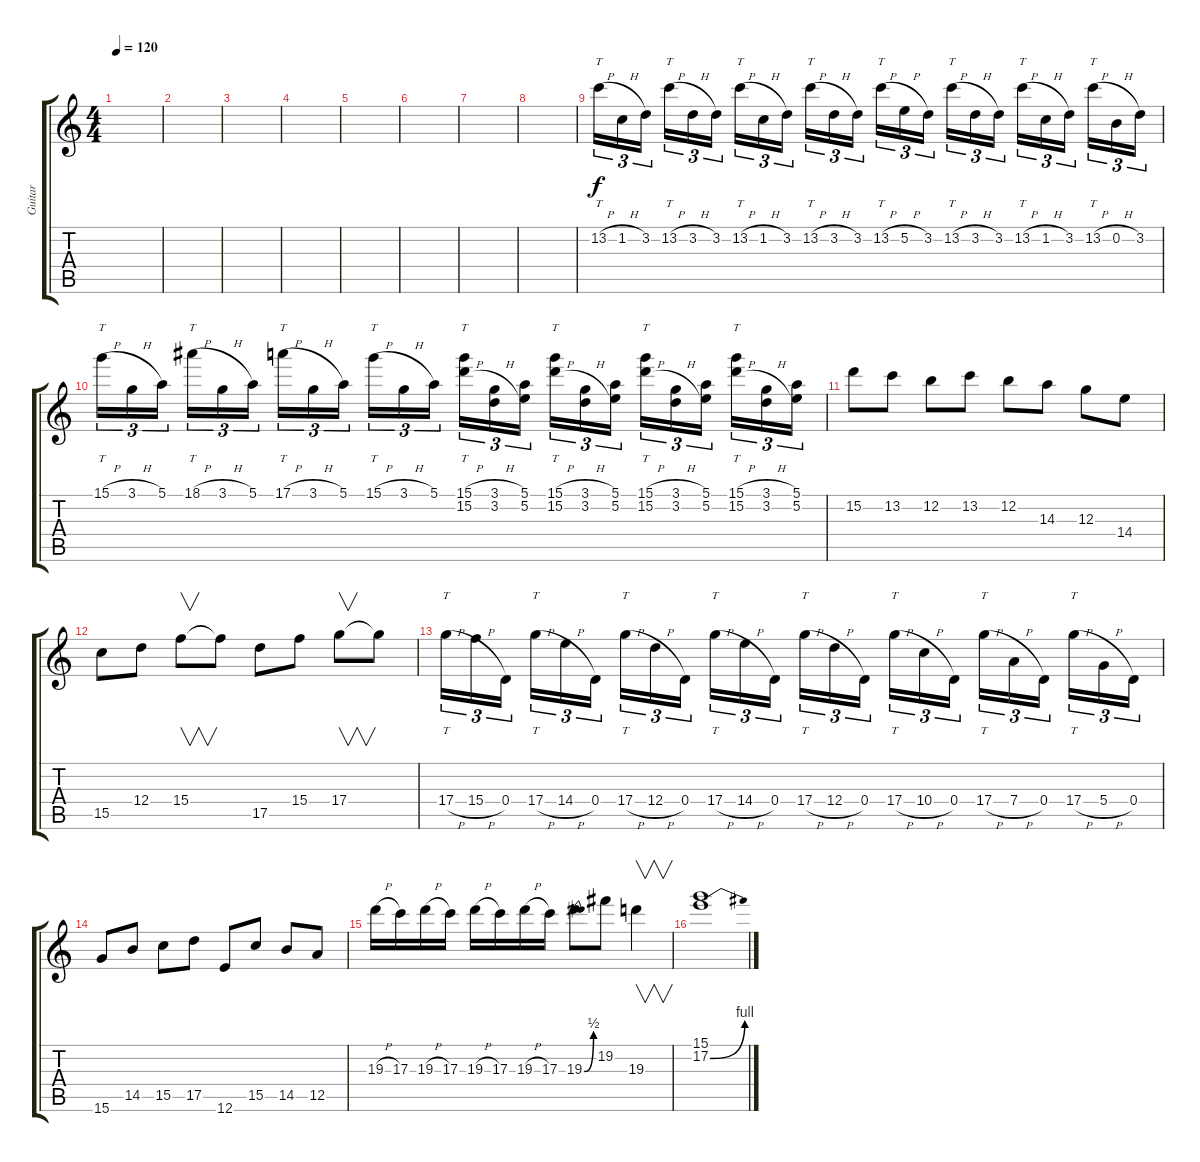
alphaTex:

\track ("Guitar" "Guitar") {instrument acousticguitarnylon}
\staff {score tabs}
\tuning (E4 B3 G3 D3 A2 E2) {hide}
\ts (4 4)
\tempo 120
\clef g2
\ks c
|
|
|
|
|
|
|
|
13.2{h}.16{tt tu (3 2) instrument overdrivenguitar} 1.2{h}.16{tu (3 2)} 3.2.16{tu (3 2)} 13.2{h}.16{tt tu (3 2)} 3.2{h}.16{tu (3 2)} 3.2.16{tu (3 2)} 13.2{h}.16{tt tu (3 2)} 1.2{h}.16{tu (3 2)} 3.2.16{tu (3 2)} 13.2{h}.16{tt tu (3 2)} 3.2{h}.16{tu (3 2)} 3.2.16{tu (3 2)} 13.2{h}.16{tt tu (3 2)} 5.2{h}.16{tu (3 2)} 3.2.16{tu (3 2)} 13.2{h}.16{tt tu (3 2)} 3.2{h}.16{tu (3 2)} 3.2.16{tu (3 2)} 13.2{h}.16{tt tu (3 2)} 1.2{h}.16{tu (3 2)} 3.2.16{tu (3 2)} 13.2{h}.16{tt tu (3 2)} 0.2{h}.16{tu (3 2)} 3.2.16{tu (3 2)} |
15.1{h}.16{tt tu (3 2)} 3.1{h}.16{tu (3 2)} 5.1.16{tu (3 2)} 18.1{h}.16{tt tu (3 2)} 3.1{h}.16{tu (3 2)} 5.1.16{tu (3 2)} 17.1{h}.16{tt tu (3 2)} 3.1{h}.16{tu (3 2)} 5.1.16{tu (3 2)} 15.1{h}.16{tt tu (3 2)} 3.1{h}.16{tu (3 2)} 5.1.16{tu (3 2)} (15.1{h} 15.2{h}).16{tt tu (3 2)} (3.1{h} 3.2{h}).16{tu (3 2)} (5.1 5.2).16{tu (3 2)} (15.1{h} 15.2{h}).16{tt tu (3 2)} (3.1{h} 3.2{h}).16{tu (3 2)} (5.1 5.2).16{tu (3 2)} (15.1{h} 15.2{h}).16{tt tu (3 2)} (3.1{h} 3.2{h}).16{tu (3 2)} (5.1 5.2).16{tu (3 2)} (15.1{h} 15.2{h}).16{tt tu (3 2)} (3.1{h} 3.2{h}).16{tu (3 2)} (5.1 5.2).16{tu (3 2)} |
15.2.8 13.2.8 12.2.8 13.2.8 12.2.8 14.3.8 12.3.8 14.4.8 |
15.5.8 12.4.8 15.4.8{v} 15.4{t}.8 17.5.8 15.4.8 17.4.8{v} 17.4{t}.8 |
17.4{h}.16{tt tu (3 2)} 15.4{h}.16{tu (3 2)} 0.4.16{tu (3 2)} 17.4{h}.16{tt tu (3 2)} 14.4{h}.16{tu (3 2)} 0.4.16{tu (3 2)} 17.4{h}.16{tt tu (3 2)} 12.4{h}.16{tu (3 2)} 0.4.16{tu (3 2)} 17.4{h}.16{tt tu (3 2)} 14.4{h}.16{tu (3 2)} 0.4.16{tu (3 2)} 17.4{h}.16{tt tu (3 2)} 12.4{h}.16{tu (3 2)} 0.4.16{tu (3 2)} 17.4{h}.16{tt tu (3 2)} 10.4{h}.16{tu (3 2)} 0.4.16{tu (3 2)} 17.4{h}.16{tt tu (3 2)} 7.4{h}.16{tu (3 2)} 0.4.16{tu (3 2)} 17.4{h}.16{tt tu (3 2)} 5.4{h}.16{tu (3 2)} 0.4.16{tu (3 2)} |
15.6.8 14.5.8 15.5.8 17.5.8 12.6.8 15.5.8 14.5.8 12.5.8 |
19.3{h}.16 17.3.16 19.3{h}.16 17.3.16 19.3{h}.16 17.3.16 19.3{h}.16 17.3.16 19.3{be (bend 0 0 60 2)}.8 19.2.8 19.3.4{v} |
(15.1 17.2{be (bend 0 0 60 4)}).1
